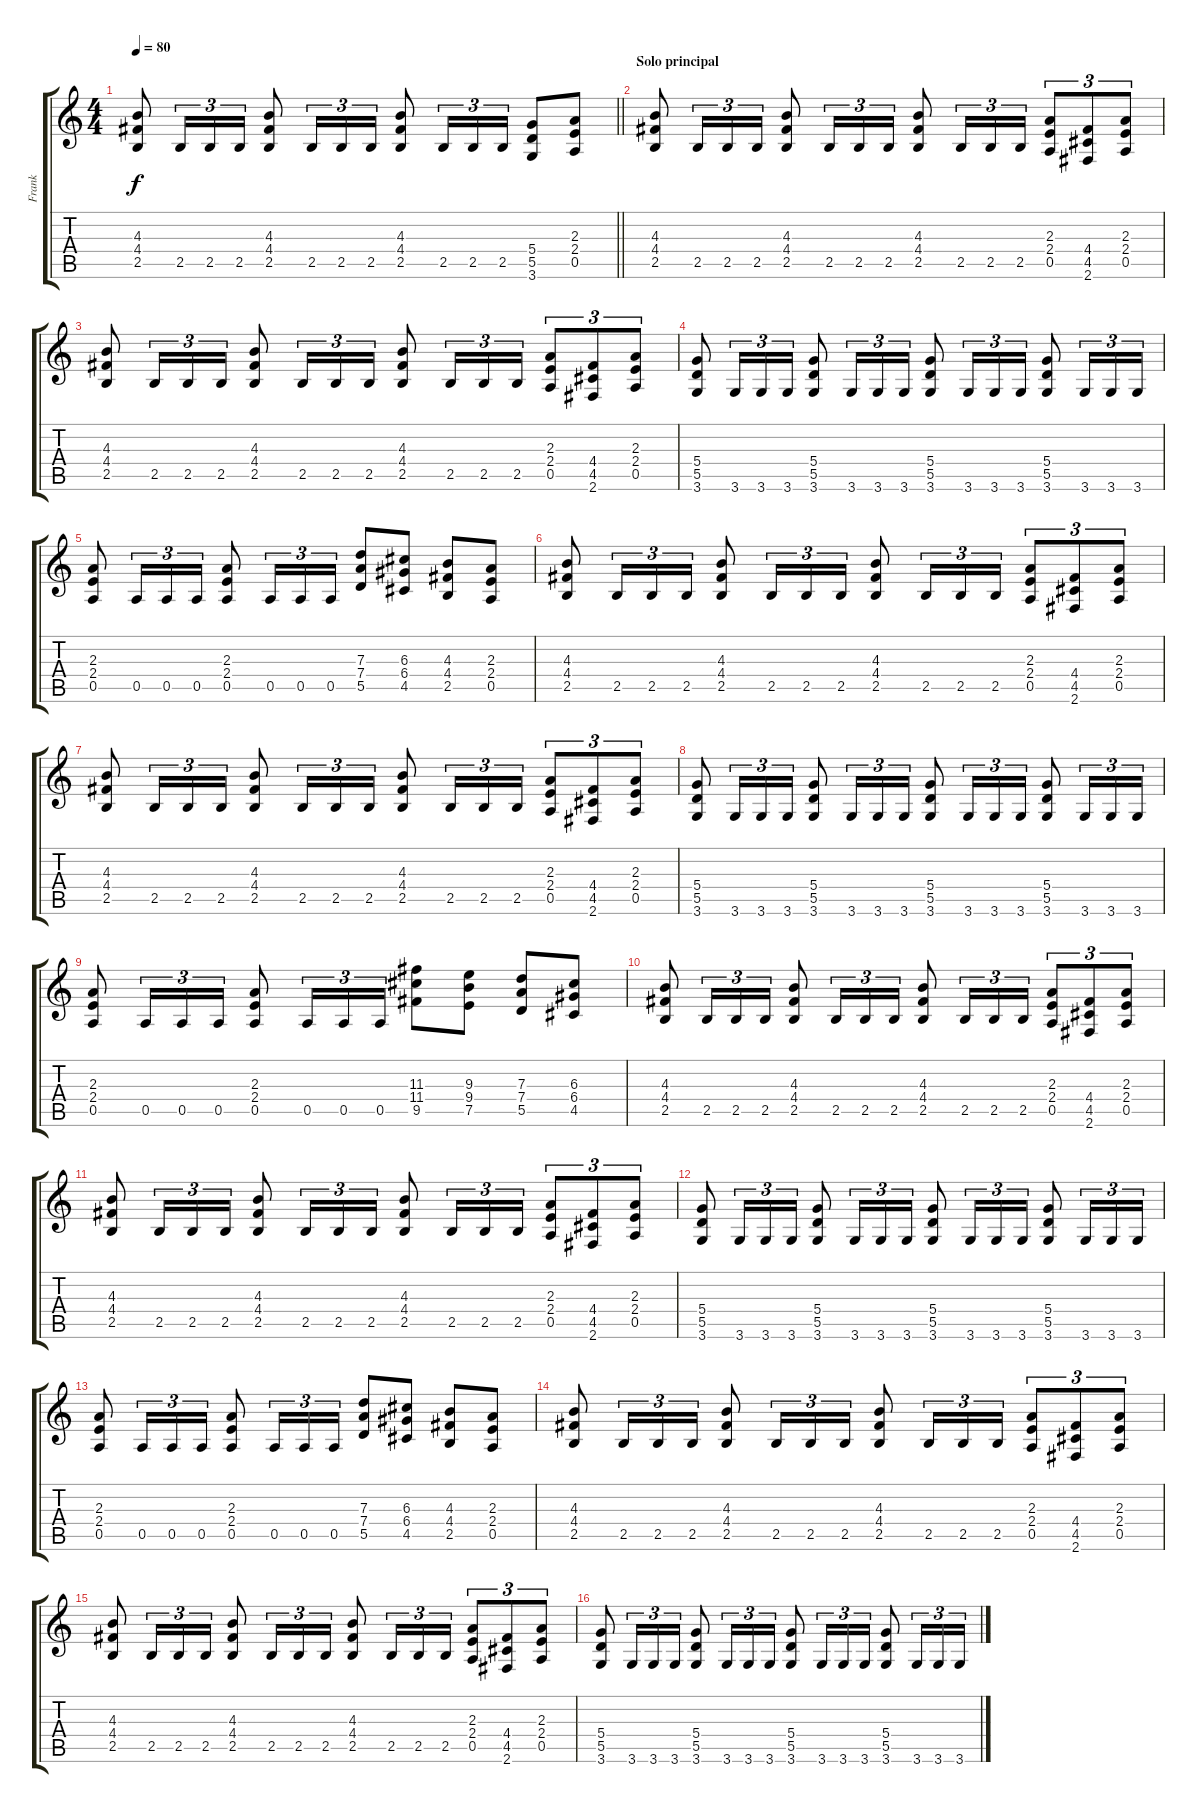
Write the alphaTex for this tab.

\track ("Frank" "Frank") {instrument distortionguitar}
\staff {score tabs}
\tuning (E4 B3 G3 D3 A2 E2) {hide}
\ts (4 4)
\tempo 80
\clef g2
\barLineRight lightlight
\ks c
(4.3 4.4 2.5).8{dy f} 2.5.16{tu (3 2)} 2.5.16{tu (3 2)} 2.5.16{tu (3 2)} (4.3 4.4 2.5).8 2.5.16{tu (3 2)} 2.5.16{tu (3 2)} 2.5.16{tu (3 2)} (4.3 4.4 2.5).8 2.5.16{tu (3 2)} 2.5.16{tu (3 2)} 2.5.16{tu (3 2)} (5.4 5.5 3.6).8 (2.3 2.4 0.5).8 |
\section ("" "Solo principal")
(4.3 4.4 2.5).8 2.5.16{tu (3 2)} 2.5.16{tu (3 2)} 2.5.16{tu (3 2)} (4.3 4.4 2.5).8 2.5.16{tu (3 2)} 2.5.16{tu (3 2)} 2.5.16{tu (3 2)} (4.3 4.4 2.5).8 2.5.16{tu (3 2)} 2.5.16{tu (3 2)} 2.5.16{tu (3 2)} (2.3 2.4 0.5).8{tu (3 2)} (4.4 4.5 2.6).8{tu (3 2)} (2.3 2.4 0.5).8{tu (3 2)} |
(4.3 4.4 2.5).8 2.5.16{tu (3 2)} 2.5.16{tu (3 2)} 2.5.16{tu (3 2)} (4.3 4.4 2.5).8 2.5.16{tu (3 2)} 2.5.16{tu (3 2)} 2.5.16{tu (3 2)} (4.3 4.4 2.5).8 2.5.16{tu (3 2)} 2.5.16{tu (3 2)} 2.5.16{tu (3 2)} (2.3 2.4 0.5).8{tu (3 2)} (4.4 4.5 2.6).8{tu (3 2)} (2.3 2.4 0.5).8{tu (3 2)} |
(5.4 5.5 3.6).8 3.6.16{tu (3 2)} 3.6.16{tu (3 2)} 3.6.16{tu (3 2)} (5.4 5.5 3.6).8 3.6.16{tu (3 2)} 3.6.16{tu (3 2)} 3.6.16{tu (3 2)} (5.4 5.5 3.6).8 3.6.16{tu (3 2)} 3.6.16{tu (3 2)} 3.6.16{tu (3 2)} (5.4 5.5 3.6).8 3.6.16{tu (3 2)} 3.6.16{tu (3 2)} 3.6.16{tu (3 2)} |
(2.3 2.4 0.5).8 0.5.16{tu (3 2)} 0.5.16{tu (3 2)} 0.5.16{tu (3 2)} (2.3 2.4 0.5).8 0.5.16{tu (3 2)} 0.5.16{tu (3 2)} 0.5.16{tu (3 2)} (7.3 7.4 5.5).8 (6.3 6.4 4.5).8 (4.3 4.4 2.5).8 (2.3 2.4 0.5).8 |
(4.3 4.4 2.5).8 2.5.16{tu (3 2)} 2.5.16{tu (3 2)} 2.5.16{tu (3 2)} (4.3 4.4 2.5).8 2.5.16{tu (3 2)} 2.5.16{tu (3 2)} 2.5.16{tu (3 2)} (4.3 4.4 2.5).8 2.5.16{tu (3 2)} 2.5.16{tu (3 2)} 2.5.16{tu (3 2)} (2.3 2.4 0.5).8{tu (3 2)} (4.4 4.5 2.6).8{tu (3 2)} (2.3 2.4 0.5).8{tu (3 2)} |
(4.3 4.4 2.5).8 2.5.16{tu (3 2)} 2.5.16{tu (3 2)} 2.5.16{tu (3 2)} (4.3 4.4 2.5).8 2.5.16{tu (3 2)} 2.5.16{tu (3 2)} 2.5.16{tu (3 2)} (4.3 4.4 2.5).8 2.5.16{tu (3 2)} 2.5.16{tu (3 2)} 2.5.16{tu (3 2)} (2.3 2.4 0.5).8{tu (3 2)} (4.4 4.5 2.6).8{tu (3 2)} (2.3 2.4 0.5).8{tu (3 2)} |
(5.4 5.5 3.6).8 3.6.16{tu (3 2)} 3.6.16{tu (3 2)} 3.6.16{tu (3 2)} (5.4 5.5 3.6).8 3.6.16{tu (3 2)} 3.6.16{tu (3 2)} 3.6.16{tu (3 2)} (5.4 5.5 3.6).8 3.6.16{tu (3 2)} 3.6.16{tu (3 2)} 3.6.16{tu (3 2)} (5.4 5.5 3.6).8 3.6.16{tu (3 2)} 3.6.16{tu (3 2)} 3.6.16{tu (3 2)} |
(2.3 2.4 0.5).8 0.5.16{tu (3 2)} 0.5.16{tu (3 2)} 0.5.16{tu (3 2)} (2.3 2.4 0.5).8 0.5.16{tu (3 2)} 0.5.16{tu (3 2)} 0.5.16{tu (3 2)} (11.3 11.4 9.5).8 (9.3 9.4 7.5).8 (7.3 7.4 5.5).8 (6.3 6.4 4.5).8 |
(4.3 4.4 2.5).8 2.5.16{tu (3 2)} 2.5.16{tu (3 2)} 2.5.16{tu (3 2)} (4.3 4.4 2.5).8 2.5.16{tu (3 2)} 2.5.16{tu (3 2)} 2.5.16{tu (3 2)} (4.3 4.4 2.5).8 2.5.16{tu (3 2)} 2.5.16{tu (3 2)} 2.5.16{tu (3 2)} (2.3 2.4 0.5).8{tu (3 2)} (4.4 4.5 2.6).8{tu (3 2)} (2.3 2.4 0.5).8{tu (3 2)} |
(4.3 4.4 2.5).8 2.5.16{tu (3 2)} 2.5.16{tu (3 2)} 2.5.16{tu (3 2)} (4.3 4.4 2.5).8 2.5.16{tu (3 2)} 2.5.16{tu (3 2)} 2.5.16{tu (3 2)} (4.3 4.4 2.5).8 2.5.16{tu (3 2)} 2.5.16{tu (3 2)} 2.5.16{tu (3 2)} (2.3 2.4 0.5).8{tu (3 2)} (4.4 4.5 2.6).8{tu (3 2)} (2.3 2.4 0.5).8{tu (3 2)} |
(5.4 5.5 3.6).8 3.6.16{tu (3 2)} 3.6.16{tu (3 2)} 3.6.16{tu (3 2)} (5.4 5.5 3.6).8 3.6.16{tu (3 2)} 3.6.16{tu (3 2)} 3.6.16{tu (3 2)} (5.4 5.5 3.6).8 3.6.16{tu (3 2)} 3.6.16{tu (3 2)} 3.6.16{tu (3 2)} (5.4 5.5 3.6).8 3.6.16{tu (3 2)} 3.6.16{tu (3 2)} 3.6.16{tu (3 2)} |
(2.3 2.4 0.5).8 0.5.16{tu (3 2)} 0.5.16{tu (3 2)} 0.5.16{tu (3 2)} (2.3 2.4 0.5).8 0.5.16{tu (3 2)} 0.5.16{tu (3 2)} 0.5.16{tu (3 2)} (7.3 7.4 5.5).8 (6.3 6.4 4.5).8 (4.3 4.4 2.5).8 (2.3 2.4 0.5).8 |
(4.3 4.4 2.5).8 2.5.16{tu (3 2)} 2.5.16{tu (3 2)} 2.5.16{tu (3 2)} (4.3 4.4 2.5).8 2.5.16{tu (3 2)} 2.5.16{tu (3 2)} 2.5.16{tu (3 2)} (4.3 4.4 2.5).8 2.5.16{tu (3 2)} 2.5.16{tu (3 2)} 2.5.16{tu (3 2)} (2.3 2.4 0.5).8{tu (3 2)} (4.4 4.5 2.6).8{tu (3 2)} (2.3 2.4 0.5).8{tu (3 2)} |
(4.3 4.4 2.5).8 2.5.16{tu (3 2)} 2.5.16{tu (3 2)} 2.5.16{tu (3 2)} (4.3 4.4 2.5).8 2.5.16{tu (3 2)} 2.5.16{tu (3 2)} 2.5.16{tu (3 2)} (4.3 4.4 2.5).8 2.5.16{tu (3 2)} 2.5.16{tu (3 2)} 2.5.16{tu (3 2)} (2.3 2.4 0.5).8{tu (3 2)} (4.4 4.5 2.6).8{tu (3 2)} (2.3 2.4 0.5).8{tu (3 2)} |
(5.4 5.5 3.6).8 3.6.16{tu (3 2)} 3.6.16{tu (3 2)} 3.6.16{tu (3 2)} (5.4 5.5 3.6).8 3.6.16{tu (3 2)} 3.6.16{tu (3 2)} 3.6.16{tu (3 2)} (5.4 5.5 3.6).8 3.6.16{tu (3 2)} 3.6.16{tu (3 2)} 3.6.16{tu (3 2)} (5.4 5.5 3.6).8 3.6.16{tu (3 2)} 3.6.16{tu (3 2)} 3.6.16{tu (3 2)}
